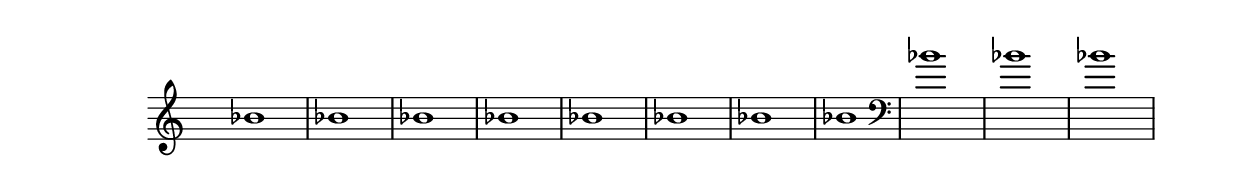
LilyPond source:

\version "2.14.2"

%%\header { texidoc="1 - Nota Nova"}

\relative c'' {
  \override Staff.TimeSignature #'transparent = ##t
  \override Score.BarNumber #'transparent = ##t
  \override Score.RehearsalMark #'font-size = #-2

  %% CLARINETE
  \tag #'cl {
    bes1
  }
  %% FLAUTA
  \tag #'fl {
    bes
  }
  %% OBOÉ
  \tag #'ob {
    bes
  }
  %% SAX ALTO
  \tag #'saxa {
    bes
  }
  %% SAX TENOR
  \tag #'saxt {
    bes
  }
  %% SAX GENES
  \tag #'saxg {
    bes
  }
  %% TROMPETE
  \tag #'tpt {
    bes
  }
  %% TROMPA
  \tag #'tpa {
    bes
  }
  %% TROMBONE

  \tag #'tbn {
    \clef bass
    bes
  }
  %% TUBA MIB
  \tag #'tbamib {
    \clef bass
    bes
  }
  %% TUBA SIB
  \tag #'tbasib {
    \clef bass
    bes
  }

  %% END DOCUMENT
}
